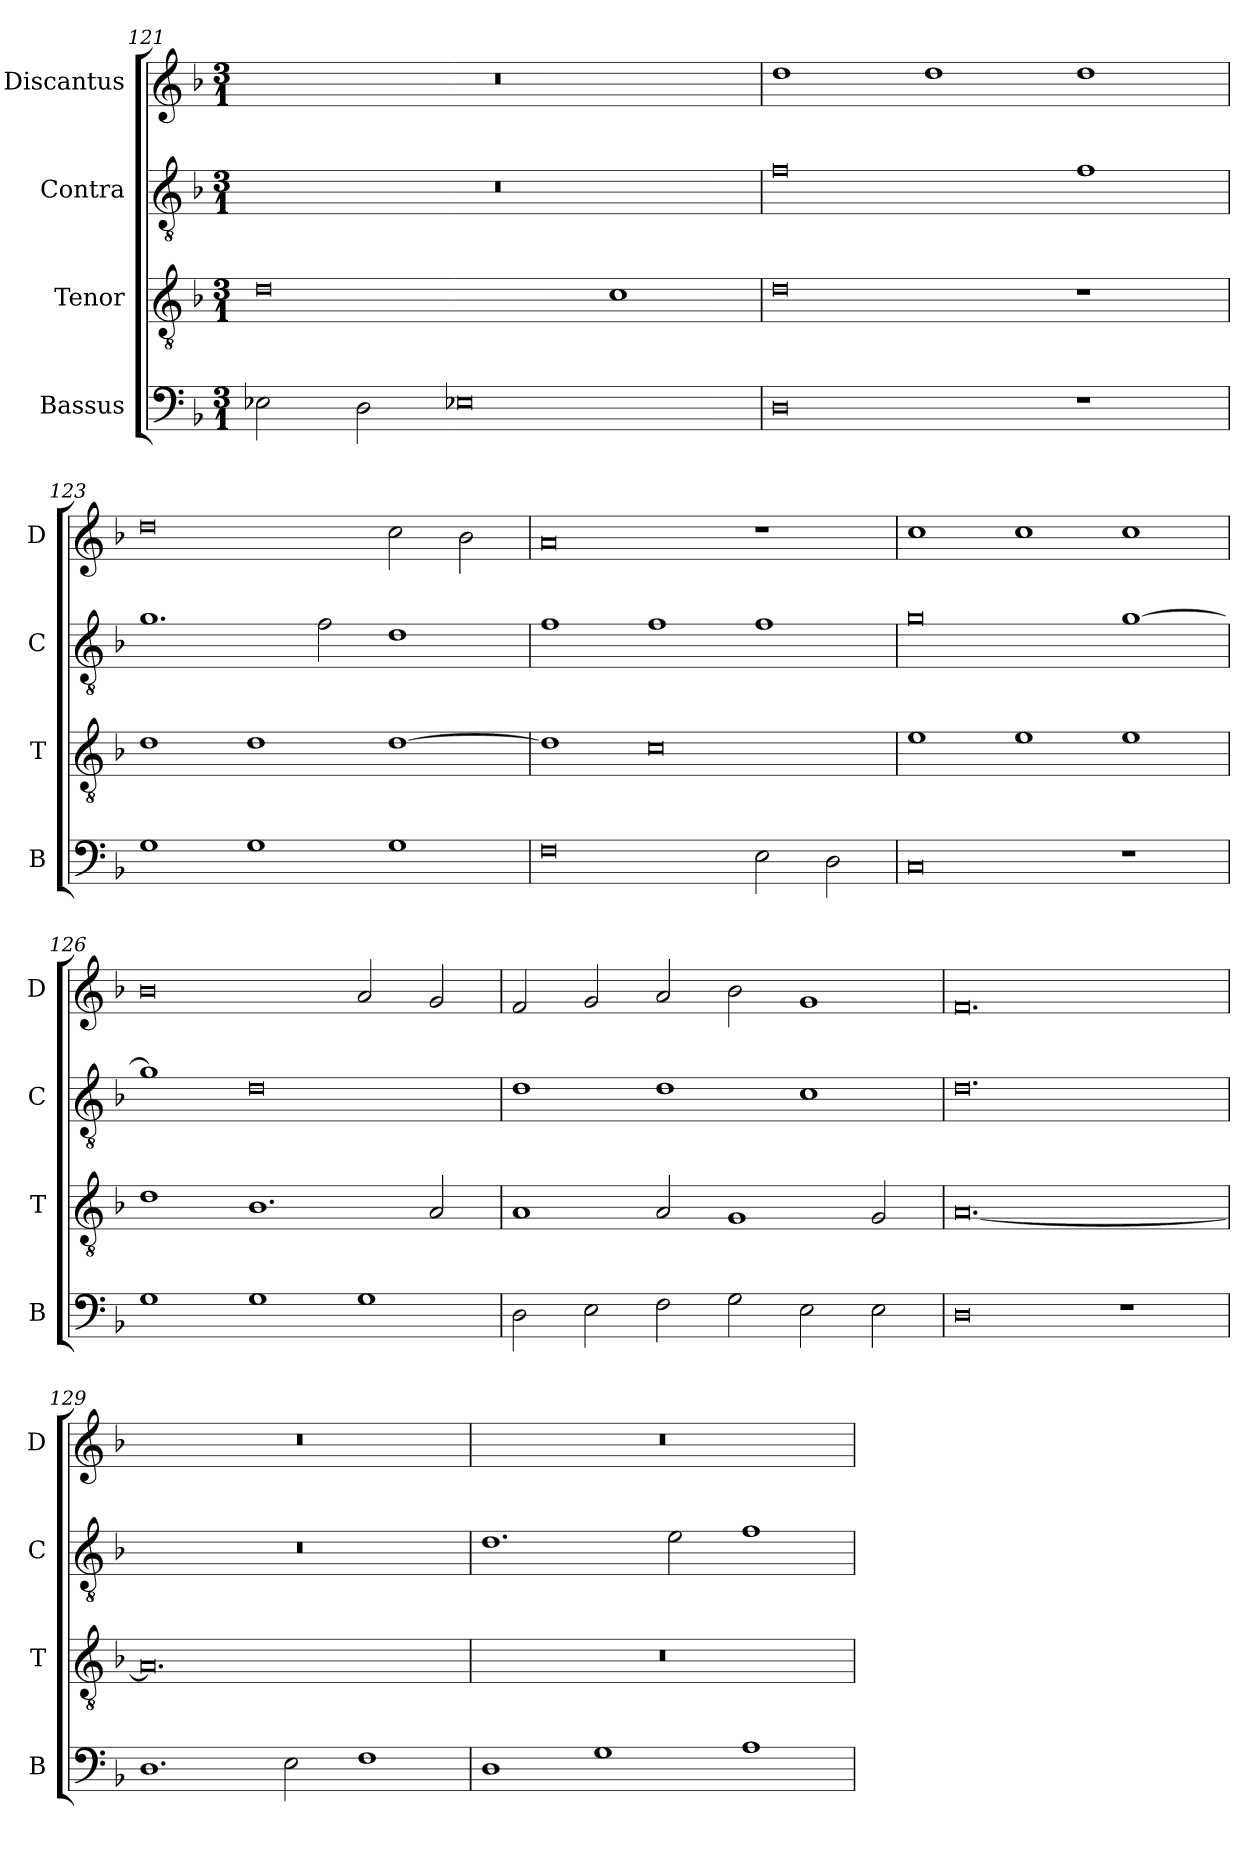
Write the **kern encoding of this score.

**kern	**kern	**kern	**kern
*part4	*part3	*part2	*part1
*staff4	*staff3	*staff2	*staff1
*I"Bassus	*I"Tenor	*I"Contra	*I"Discantus
*I'B	*I'T	*I'C	*I'D
*clefF4	*clefGv2	*clefGv2	*clefG2
*k[b-]	*k[b-]	*k[b-]	*k[b-]
*M3/1	*M3/1	*M3/1	*M3/1
=121	=121	=121	=121
2E-X\	0d	0.r	0.r
2D\	.	.	.
0E-X	.	.	.
.	1c	.	.
=122	=122	=122	=122
0D	0d	0f	1dd
.	.	.	1dd
1r	1r	1f	1dd
=123	=123	=123	=123
1G	1d	1.g	0dd
1G	1d	.	.
.	.	2f\	.
1G	[1d	1d	2cc\
.	.	.	2b-\
=124	=124	=124	=124
0F	1d]	1f	0a
.	0c	1f	.
2E\	.	1f	1r
2D\	.	.	.
=125	=125	=125	=125
0C	1e	0g	1cc
.	1e	.	1cc
1r	1e	[1g	1cc
=126	=126	=126	=126
1G	1d	1g]	0b-
1G	1.B-	0d	.
1G	.	.	2a/
.	2A/	.	2g/
=127	=127	=127	=127
2D\	1A	1d	2f/
2E\	.	.	2g/
2F\	2A/	1d	2a/
2G\	1G	.	2b-\
2E\	.	1c	1g
2E\	2G/	.	.
=128	=128	=128	=128
0D	[0.A	0.d	0.f
1r	.	.	.
=129	=129	=129	=129
1.D	0.A]	0.r	0.r
2E\	.	.	.
1F	.	.	.
=130	=130	=130	=130
1D	0.r	1.d	0.r
1G	.	.	.
.	.	2e\	.
1A	.	1f	.
=	=	=	=
*-	*-	*-	*-
